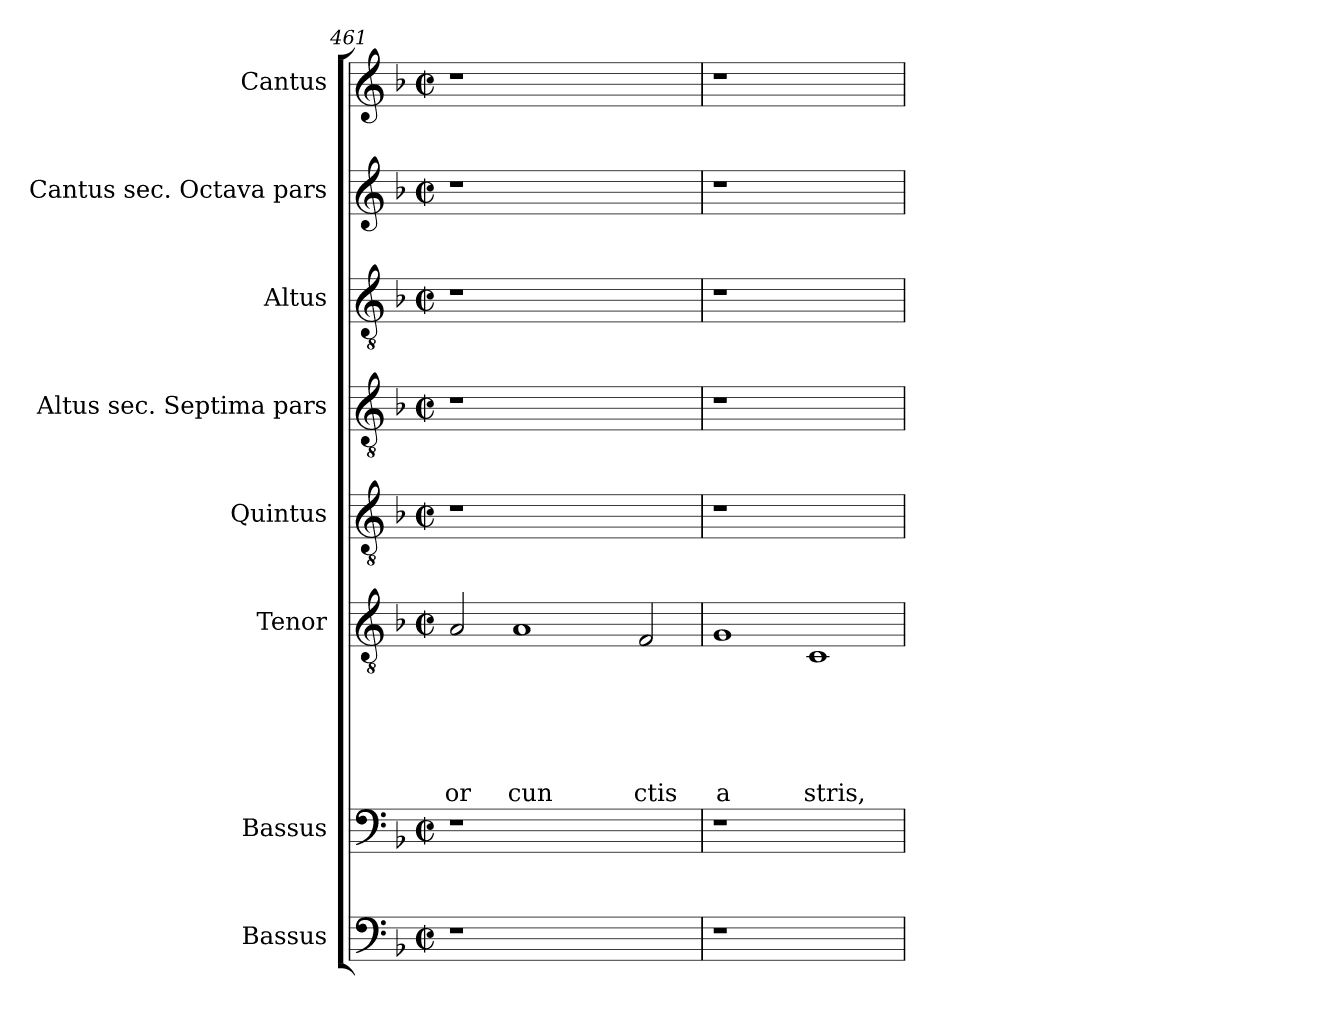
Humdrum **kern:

**kern	**kern	**kern	**text	**text	**text	**text	**text	**text	**kern	**kern	**kern	**kern	**kern
*part8	*part7	*part6	*part6	*part6	*part6	*part6	*part6	*part6	*part5	*part4	*part3	*part2	*part1
*staff8	*staff7	*staff6	*staff6	*staff6	*staff6	*staff6	*staff6	*staff6	*staff5	*staff4	*staff3	*staff2	*staff1
*I"Bassus	*I"Bassus	*I"Tenor	*	*	*	*	*	*	*I"Quintus	*I"Altus sec. Septima pars	*I"Altus	*I"Cantus sec. Octava pars	*I"Cantus
*	*I'Bassus	*I'Tenor	*	*	*	*	*	*	*I'Quintus	*	*I'Altus	*	*I'Cantus
!!LO:LB:g=z
*clefF4	*clefF4	*clefGv2	*	*	*	*	*	*	*clefGv2	*clefGv2	*clefGv2	*clefG2	*clefG2
*k[b-]	*k[b-]	*k[b-]	*	*	*	*	*	*	*k[b-]	*k[b-]	*k[b-]	*k[b-]	*k[b-]
*F:	*F:	*F:	*	*	*	*	*	*	*F:	*F:	*F:	*F:	*F:
*M2/2	*M2/2	*M2/2	*	*	*	*	*	*	*M2/2	*M2/2	*M2/2	*M2/2	*M2/2
*met(c|)	*met(c|)	*met(c|)	*	*	*	*	*	*	*met(c|)	*met(c|)	*met(c|)	*met(c|)	*met(c|)
=461	=461	=461	=461	=461	=461	=461	=461	=461	=461	=461	=461	=461	=461
!	!	!	!	!	!	!	!	!LO:LY:b	!	!	!	!	!
1r	1r	2A/	.	.	.	.	.	or	1r	1r	1r	1r	1r
!	!	!	!	!	!	!	!	!LO:LY:b	!	!	!	!	!
.	.	1A	.	.	.	.	.	cun	.	.	.	.	.
1ryy	1ryy	.	.	.	.	.	.	.	1ryy	1ryy	1ryy	1ryy	1ryy
!	!	!	!	!	!	!	!	!LO:LY:b	!	!	!	!	!
.	.	2F/	.	.	.	.	.	ctis	.	.	.	.	.
=462	=462	=462	=462	=462	=462	=462	=462	=462	=462	=462	=462	=462	=462
!	!	!	!	!	!	!	!	!LO:LY:b	!	!	!	!	!
1r	1r	1G	.	.	.	.	.	a	1r	1r	1r	1r	1r
!	!	!	!	!	!	!	!	!LO:LY:b	!	!	!	!	!
1ryy	1ryy	1C	.	.	.	.	.	stris,	1ryy	1ryy	1ryy	1ryy	1ryy
=	=	=	=	=	=	=	=	=	=	=	=	=	=
*-	*-	*-	*-	*-	*-	*-	*-	*-	*-	*-	*-	*-	*-
